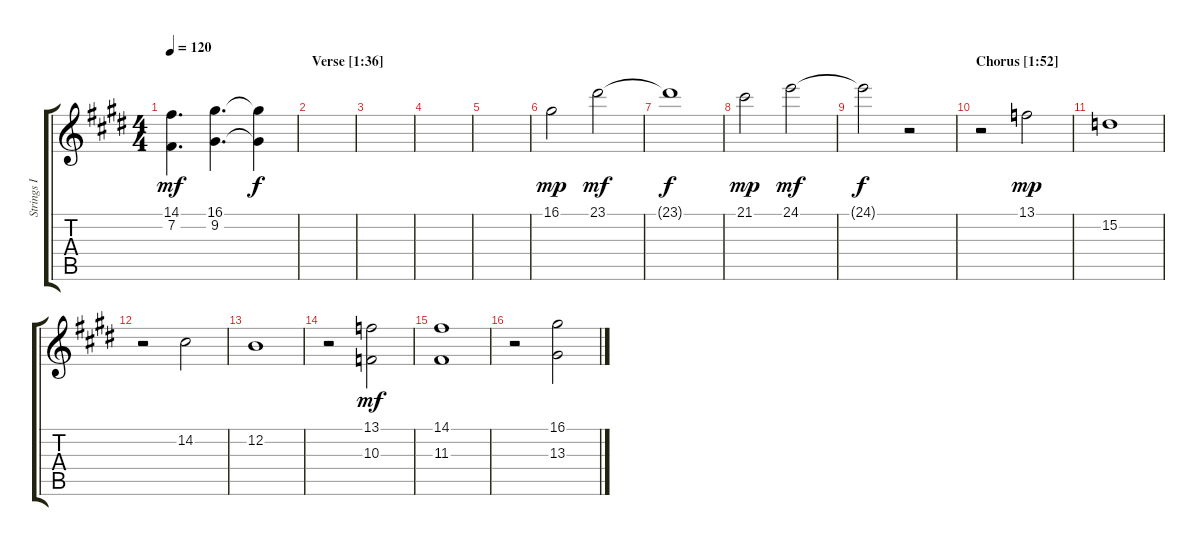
\track ("Strings I" "Strings I") {instrument stringensemble1}
\staff {score tabs}
\tuning (E4 B3 G3 D3 A2 E2) {hide}
\ts (4 4)
\tempo 120
\clef g2
\ks c#minor
(14.1 7.2).4{d dy mf} (16.1 9.2).4{d} (16.1{t} 9.2{t}).4{dy f} |
\section ("" "Verse [1:36]")
|
|
|
|
16.1.2{dy mp instrument stringensemble2} 23.1.2{dy mf} |
23.1{t}.1{dy f} |
21.1.2{dy mp} 24.1.2{dy mf} |
24.1{t}.2{dy f} r.2 |
\section ("" "Chorus [1:52]")
r.2 13.1.2{dy mp instrument stringensemble2} |
15.2.1 |
r.2 14.2.2 |
12.2.1 |
r.2 (13.1 10.3).2{dy mf} |
(14.1 11.3).1 |
r.2 (16.1 13.3).2
